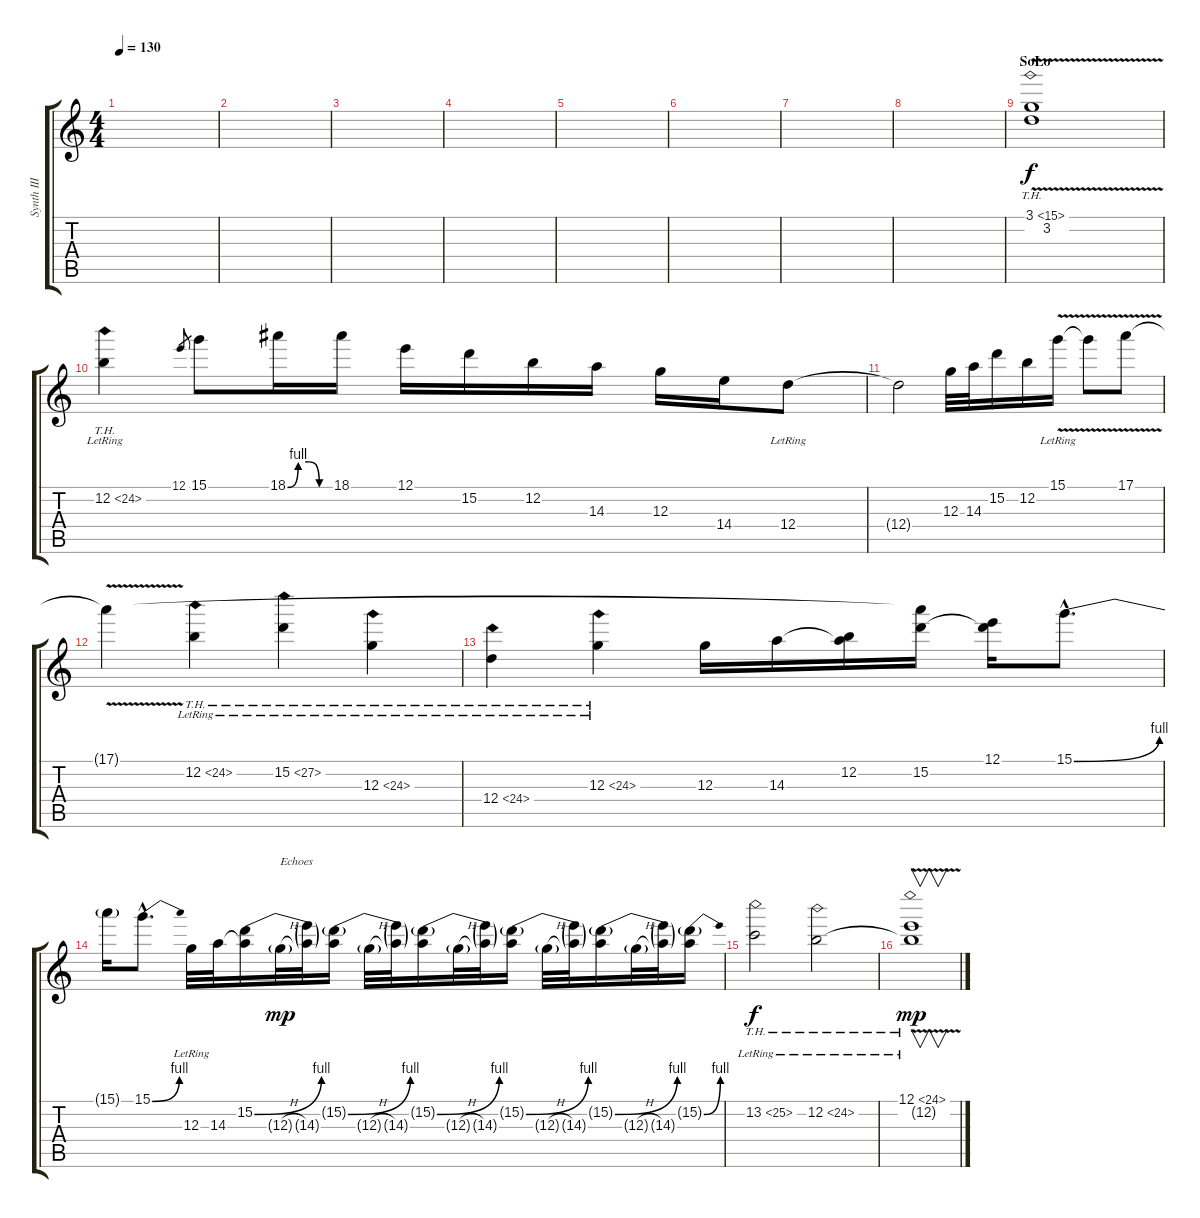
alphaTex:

\track ("Synth III" "Synth III") {instrument overdrivenguitar}
\staff {score tabs}
\tuning (E4 B3 G3 D3 A2 E2) {hide}
\ts (4 4)
\tempo 130
\clef g2
\ks c
|
|
|
|
|
|
|
|
\section ("" "SoLo")
(3.1{th 12 v} 3.2{v}).1 |
12.2{th 12 lr}.4 12.1.8{gr} 15.1.8 18.1{be (custom 0 0 15 4 30 4 45 0 60 0)}.16 18.1.16 12.1.16 15.2.16 12.2.16 14.3.16 12.3.16 14.4.16 12.4{lr}.8 |
12.4{t}.2 12.3.32 14.3.32 15.2.16 12.2.16 15.1{v lr}.16 15.1{t}.8 17.1{v}.8 |
17.1{t}.4 12.2{th 12 lr}.4 15.2{th 12 lr}.4 12.3{th 12 lr}.4 |
12.4{th 12 lr}.4 12.3{th 12 lr}.4 12.3.16 14.3.16 (12.2 14.3{t}).16 (17.1{t} 15.2).16 (12.1 15.2{t}).16 15.1{be (bend 0 0 60 4) hac}.8{d} |
15.1{t}.16 15.1{be (bend 0 0 60 4) hac}.8{d} 12.3{lr}.32 14.3{lr}.32 (15.2{be (bend 0 0 60 4)} 14.3{t}).16 12.3{h g}.32{txt "Echoes" dy mp volume 0} (15.2{t} 14.3{g}).32 (15.2{be (bend 0 0 60 4) g} 14.3{t}).16 12.3{h g}.32 (15.2{t} 14.3{g}).32 (15.2{be (bend 0 0 60 4) g} 14.3{t}).16 12.3{h g}.32 (15.2{t} 14.3{g}).32 (15.2{be (bend 0 0 60 4) g} 14.3{t}).16 12.3{h g}.32 (15.2{t} 14.3{g}).32 (15.2{be (bend 0 0 60 4) g} 14.3{t}).16 12.3{h g}.32 (15.2{t} 14.3{g}).32 (15.2{be (bend 0 0 60 4) g} 14.3{t}).16 |
13.2{th 12 lr}.2{dy f volume 16} 12.2{th 12 lr}.2 |
(12.1{th 12 v lr} 12.2{t}).1{v dy mp}
